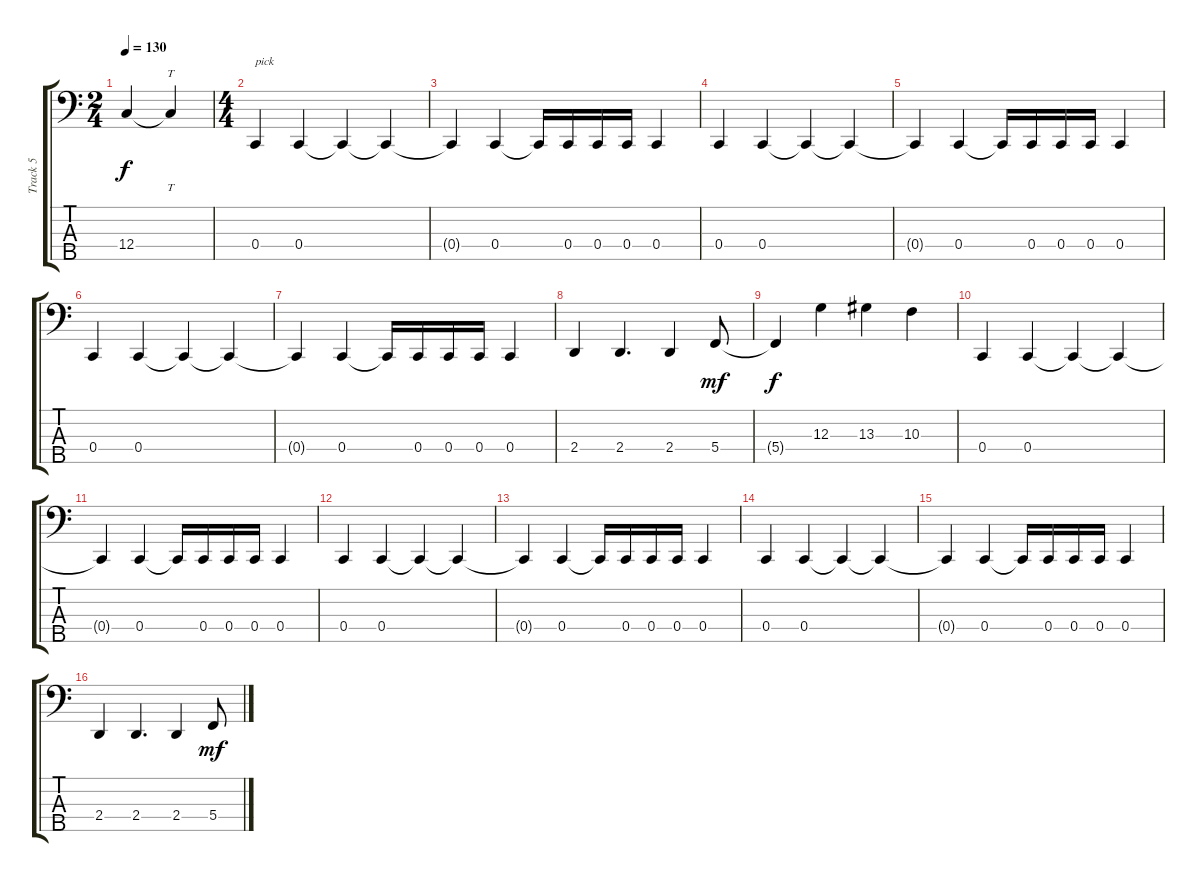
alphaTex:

\track ("Track 5" "Track 5") {instrument electricbasspick}
\staff {score tabs}
\tuning (F2 C2 G1 C1 A0) {hide}
\ts (2 4)
\tempo 130
\clef f4
\ks c
12.4{t}.4{dy f} 12.4{t}.4{tt} |
\ts (4 4)
0.4.4{txt "pick"} 0.4.4 0.4{t}.4 0.4{t}.4 |
0.4{t}.4 0.4.4 0.4{t}.16 0.4.16 0.4.16 0.4.16 0.4.4 |
0.4.4 0.4.4 0.4{t}.4 0.4{t}.4 |
0.4{t}.4 0.4.4 0.4{t}.16 0.4.16 0.4.16 0.4.16 0.4.4 |
0.4.4 0.4.4 0.4{t}.4 0.4{t}.4 |
0.4{t}.4 0.4.4 0.4{t}.16 0.4.16 0.4.16 0.4.16 0.4.4 |
2.4.4 2.4.4{d} 2.4.4 5.4.8{dy mf} |
5.4{t}.4{dy f} 12.3.4 13.3.4 10.3.4 |
0.4.4 0.4.4 0.4{t}.4 0.4{t}.4 |
0.4{t}.4 0.4.4 0.4{t}.16 0.4.16 0.4.16 0.4.16 0.4.4 |
0.4.4 0.4.4 0.4{t}.4 0.4{t}.4 |
0.4{t}.4 0.4.4 0.4{t}.16 0.4.16 0.4.16 0.4.16 0.4.4 |
0.4.4 0.4.4 0.4{t}.4 0.4{t}.4 |
0.4{t}.4 0.4.4 0.4{t}.16 0.4.16 0.4.16 0.4.16 0.4.4 |
2.4.4 2.4.4{d} 2.4.4 5.4.8{dy mf}
